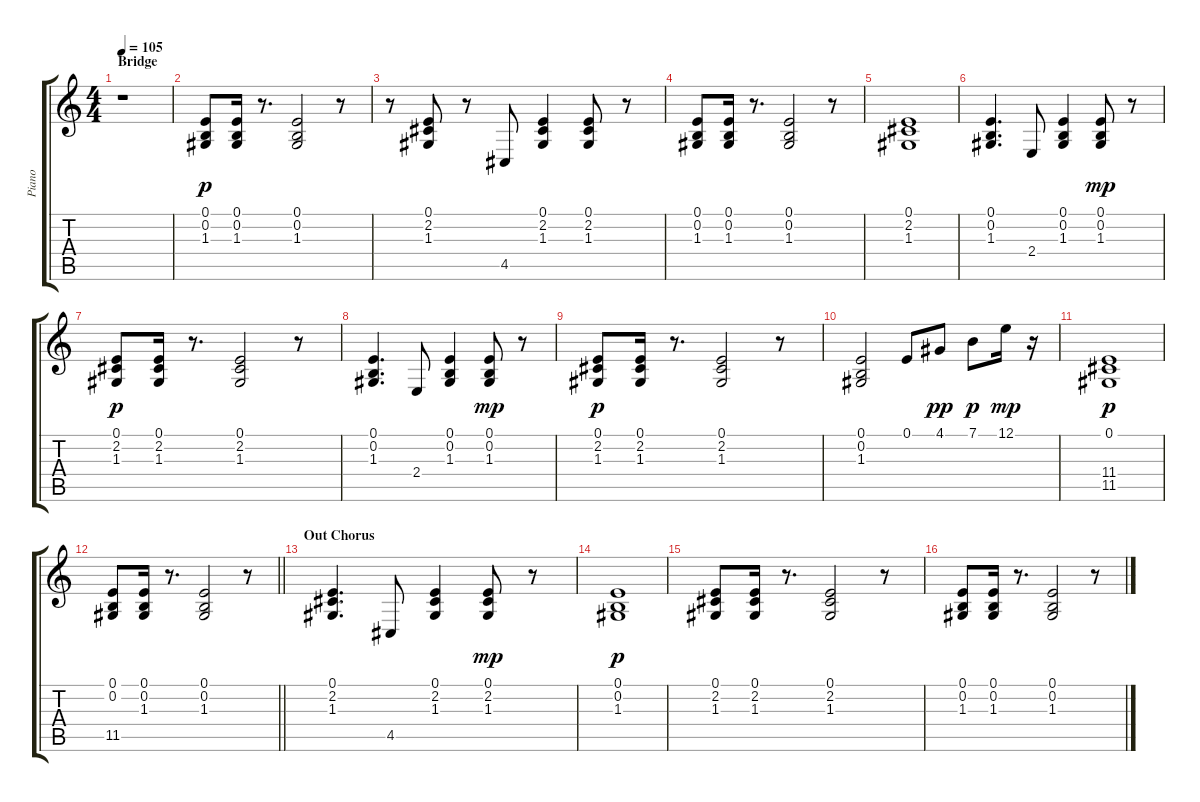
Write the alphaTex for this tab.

\track ("Piano   " "Piano   ") {instrument brightacousticpiano}
\staff {score tabs}
\tuning (E4 B3 G3 D3 A2 E2) {hide}
\ts (4 4)
\section ("" "Bridge")
\tempo 105
\clef g2
\ks c
r.1{dy p} |
(0.1 0.2 1.3).8 (0.1 0.2 1.3).16 r.8{d} (0.1 0.2 1.3).2 r.8 |
r.8 (0.1 2.2 1.3).8 r.8 4.5.8 (0.1 2.2 1.3).4 (0.1 2.2 1.3).8 r.8 |
(0.1 0.2 1.3).8 (0.1 0.2 1.3).16 r.8{d} (0.1 0.2 1.3).2 r.8 |
(0.1 2.2 1.3).1 |
(0.1 0.2 1.3).4{d} 2.4.8 (0.1 0.2 1.3).4 (0.1 0.2 1.3).8{dy mp} r.8 |
(0.1 2.2 1.3).8{dy p} (0.1 2.2 1.3).16 r.8{d} (0.1 2.2 1.3).2 r.8 |
(0.1 0.2 1.3).4{d} 2.4.8 (0.1 0.2 1.3).4 (0.1 0.2 1.3).8{dy mp} r.8 |
(0.1 2.2 1.3).8{dy p} (0.1 2.2 1.3).16 r.8{d} (0.1 2.2 1.3).2 r.8 |
(0.1 0.2 1.3).2 0.1.8 4.1.8{dy pp} 7.1.8{dy p} 12.1.16{dy mp} r.16 |
(0.1 11.4 11.5).1{dy p} |
\barLineRight lightlight
(0.1 0.2 11.5).8 (0.1 0.2 1.3).16 r.8{d} (0.1 0.2 1.3).2 r.8 |
\section ("" "Out Chorus")
(0.1 2.2 1.3).4{d} 4.5.8 (0.1 2.2 1.3).4 (0.1 2.2 1.3).8{dy mp} r.8 |
(0.1 0.2 1.3).1{dy p} |
(0.1 2.2 1.3).8 (0.1 2.2 1.3).16 r.8{d} (0.1 2.2 1.3).2 r.8 |
(0.1 0.2 1.3).8 (0.1 0.2 1.3).16 r.8{d} (0.1 0.2 1.3).2 r.8
